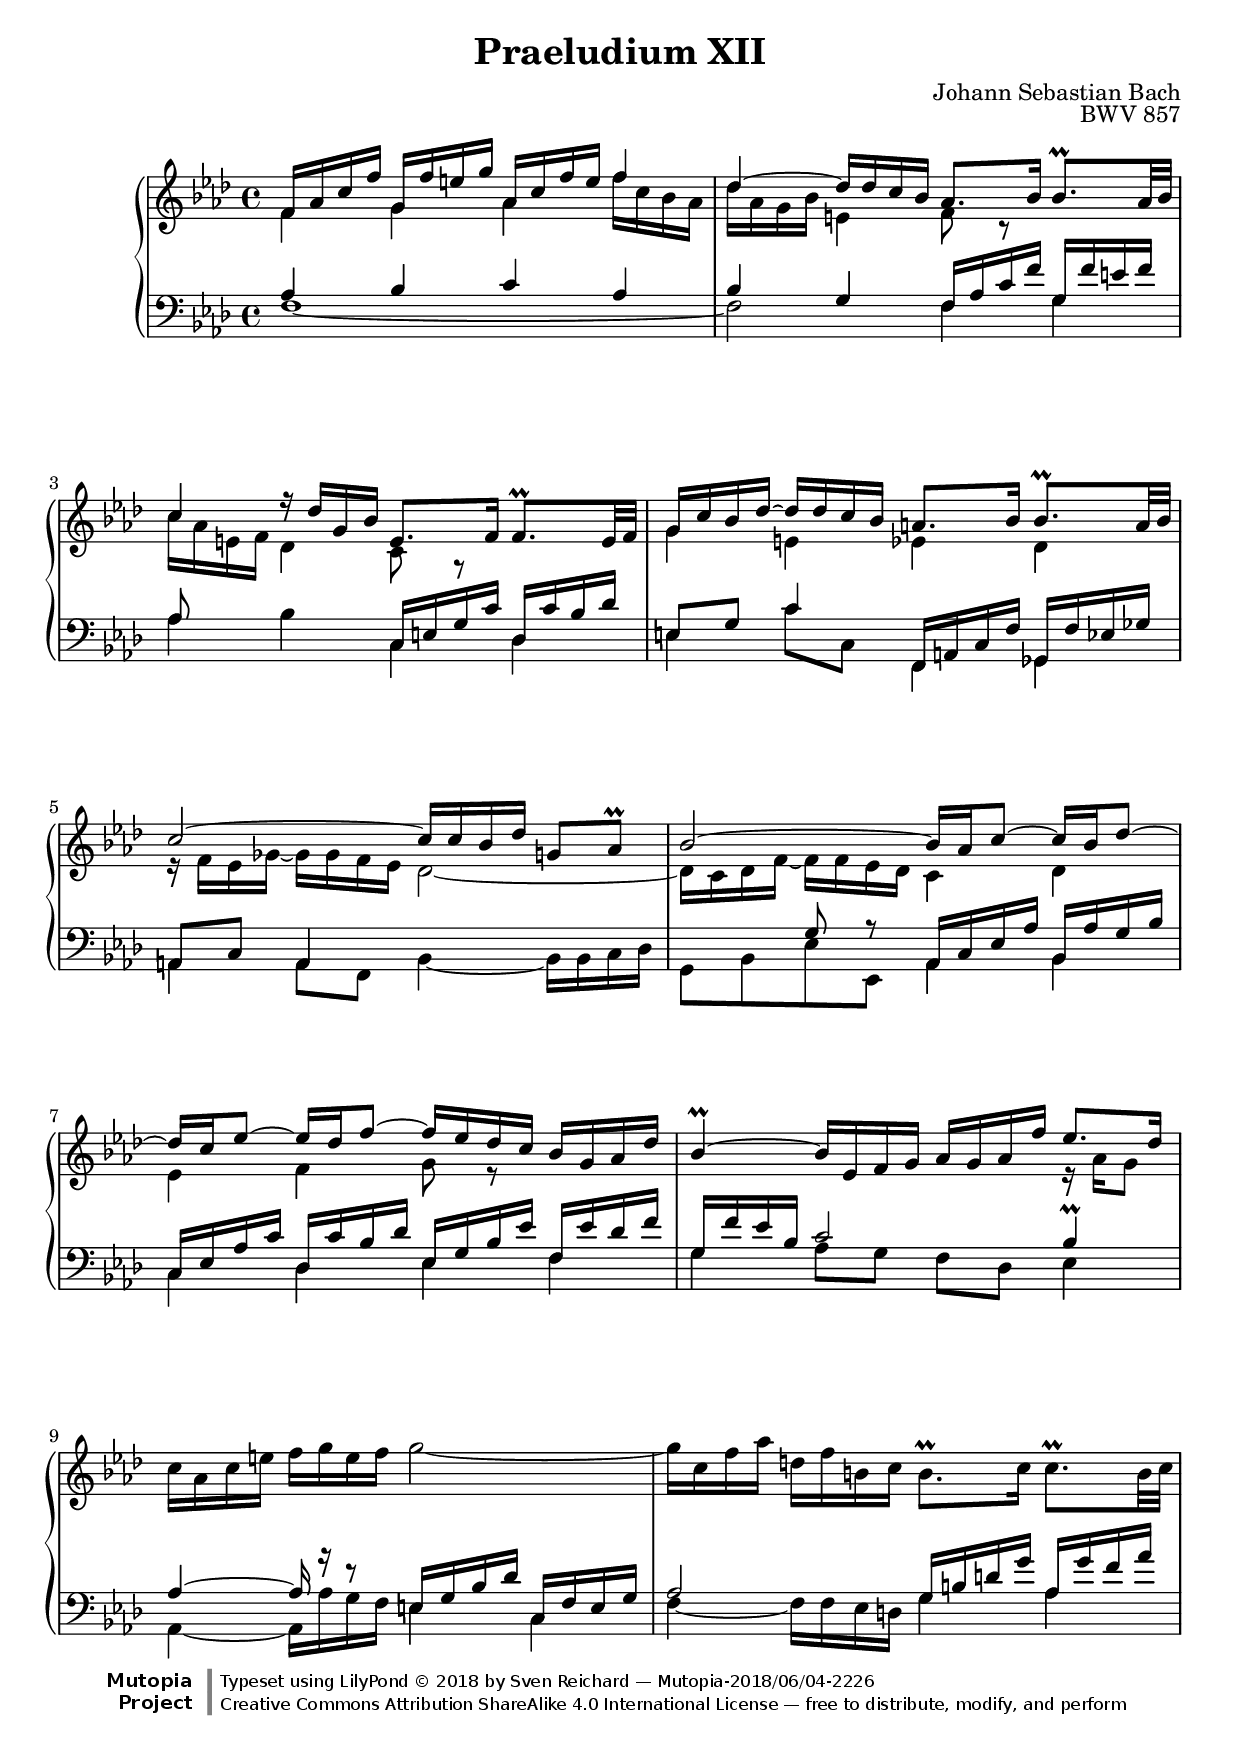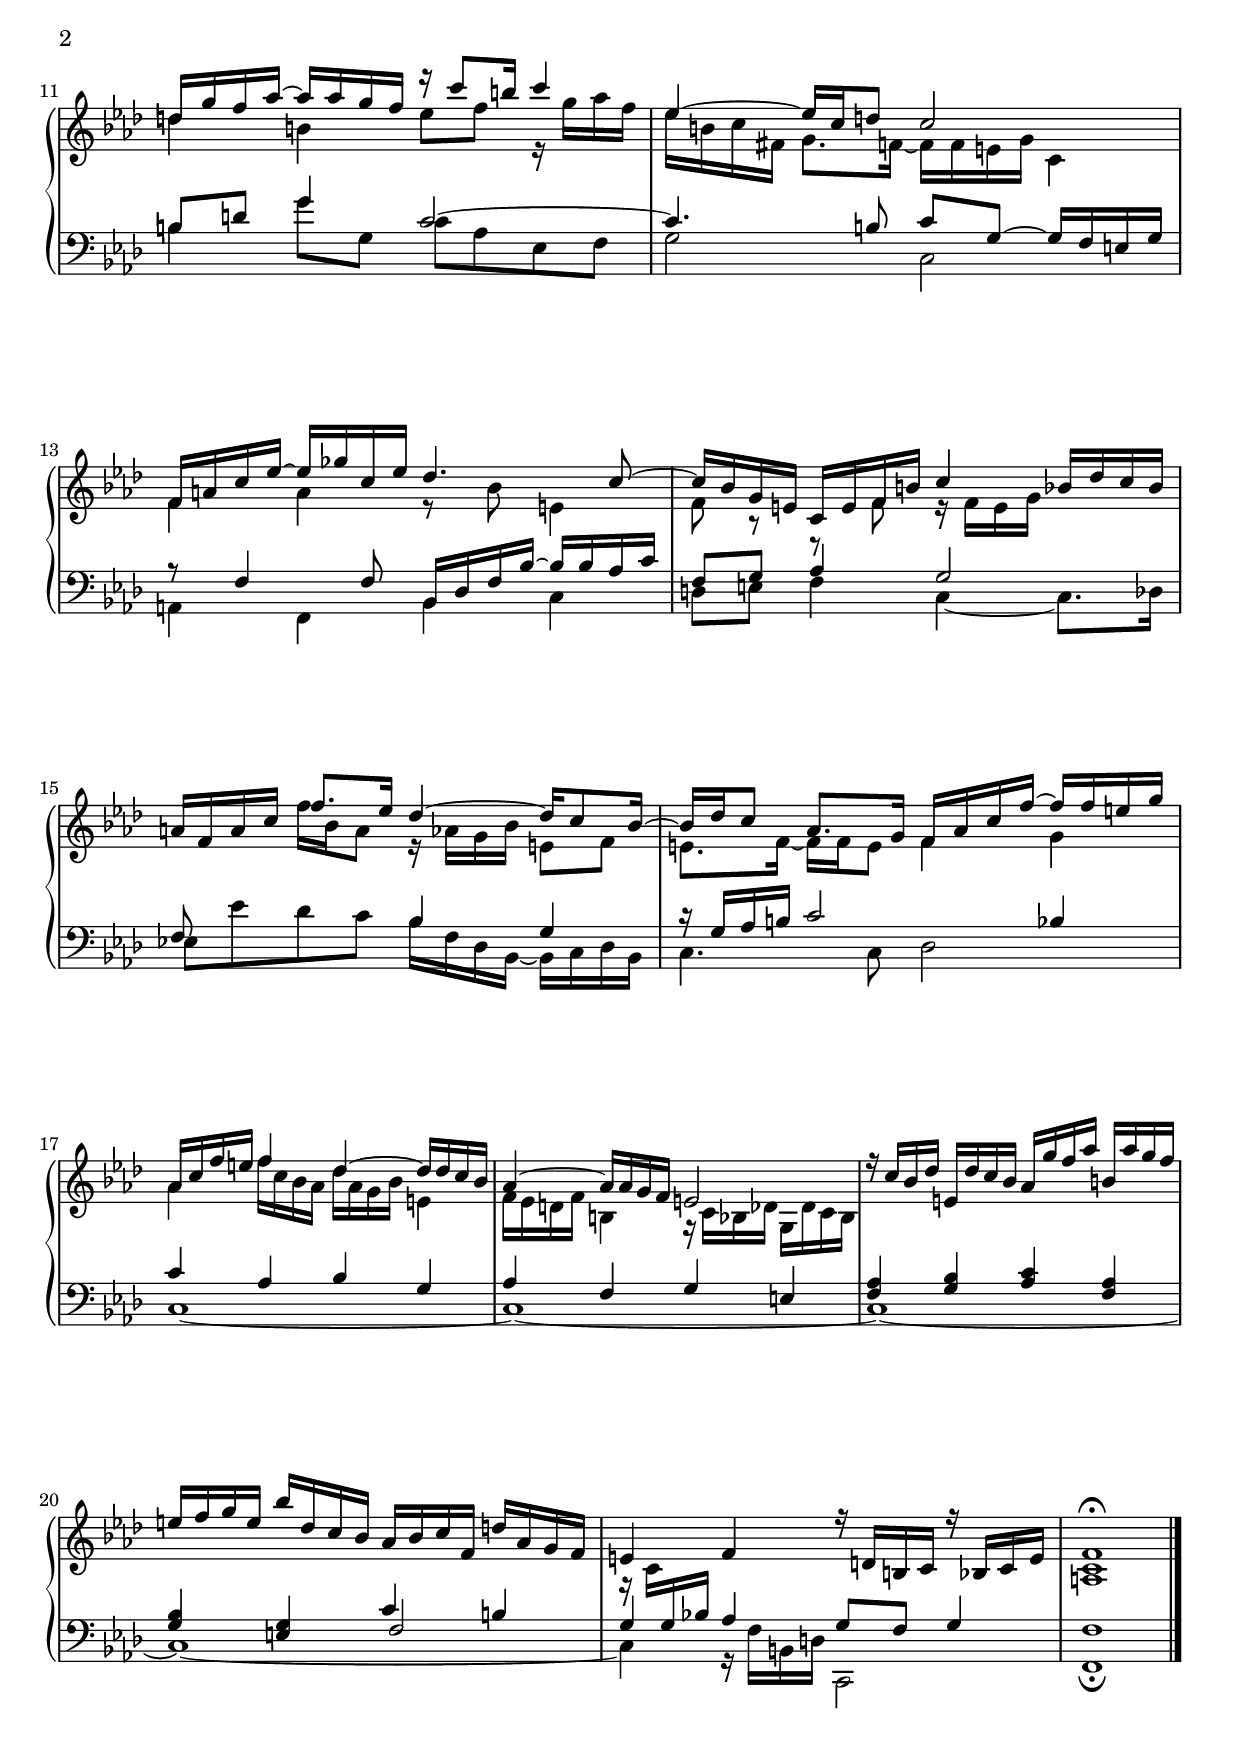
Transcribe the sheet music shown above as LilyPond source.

\version "2.18.2"

\header {
  title = "Praeludium XII"
  composer = "Johann Sebastian Bach"
  opus = "BWV 857"
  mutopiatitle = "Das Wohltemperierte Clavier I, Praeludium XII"
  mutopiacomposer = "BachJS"
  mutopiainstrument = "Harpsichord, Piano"
  date = "1722"
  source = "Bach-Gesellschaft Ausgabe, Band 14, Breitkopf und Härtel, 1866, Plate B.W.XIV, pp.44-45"
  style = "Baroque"
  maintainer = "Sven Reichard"
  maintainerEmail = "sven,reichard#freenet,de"
  version = "2.18.2"
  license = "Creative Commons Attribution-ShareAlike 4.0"
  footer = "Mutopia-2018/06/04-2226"
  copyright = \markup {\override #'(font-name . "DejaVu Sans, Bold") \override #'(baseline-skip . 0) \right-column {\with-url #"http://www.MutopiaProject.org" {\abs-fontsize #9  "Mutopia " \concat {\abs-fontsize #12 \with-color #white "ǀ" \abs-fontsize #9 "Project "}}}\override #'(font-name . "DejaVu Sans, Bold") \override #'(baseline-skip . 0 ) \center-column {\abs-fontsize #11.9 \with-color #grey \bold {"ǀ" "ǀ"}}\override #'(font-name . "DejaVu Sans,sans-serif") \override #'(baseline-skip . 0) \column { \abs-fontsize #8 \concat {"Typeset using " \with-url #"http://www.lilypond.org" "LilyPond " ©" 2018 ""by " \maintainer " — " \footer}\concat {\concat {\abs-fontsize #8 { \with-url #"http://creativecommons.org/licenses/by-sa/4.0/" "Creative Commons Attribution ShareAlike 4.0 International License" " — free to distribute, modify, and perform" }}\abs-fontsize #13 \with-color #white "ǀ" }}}
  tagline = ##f
}

\paper {
   ragged-bottom = ##f
   ragged-last-bottom = ##f
}

staffup       = { \change Staff = "up"  }
staffdown     = { \change Staff = "down"  }

\include "articulate.ly"

global = {  
 \key f \minor
 \time 4/4
}

soprano = \new Voice  \relative f'
{ \voiceOne
  |
  f16 as c f  g, f' e g  as, c f e f4 |
  des4 ~ des16 des c bes  as8. bes16  bes8.\prall as32 bes |

  c4 r16 des g, bes e,8. f16  f8.\prall e32 f |
  g16 c bes des ~ des des c bes a8. bes16  bes8.\prall a32 bes |

  c2 ~ c16 c bes des g,8 as\prall |
  bes2 ~ bes16 as c8 ~ c16 bes des8 ~ |

  des16 c es8 ~ es16 des f8 ~ f16 es des c bes g as des |
  bes4\prall ~ bes16 es, f g as g as f' es8. des16 |
  s1 |

  s1 |
  d16  g f as ~ as as g f r c'8 b16 c4 |

%%%%%%

  es,4 ~ es16 c d8 c2 |
  f,16 a c es ~ es ges c, es des4. c8~ |

  c16 bes g e c e f b c4  bes16 des c bes |
  a f a c f8. es16 des4 ~ des16 c8 bes16 ~ |

  bes des c8 as8. g16 f as c f ~ f f e g |
  as, c f e f4 des ~ des16 des c bes |

  as4 ~ as16 as g f e2 |
  r16 c' bes des e, des' c bes as g' f as b, as' g f |

  e f g e bes' des, c bes as bes c f, d' as g f |
  e4 f4 r16 d b c r bes c e |
  f1\fermata
  
}

alto = \new Voice \relative f'
{ \voiceTwo
  |
  f4 g as f'16 c bes as |
  des as g bes e,4 f8 r s4 |

  c'16 as e f des4 c8 r s4 |
  g'4 e es des |

  r16 f es ges ~ ges ges f es des2 ~ |
  des16 c des f ~ f f es des c4 des |

  es f g8 r s4 |
  s2 s4 r16 as g8 |
  c16 as c e f g e f g2 ~ |

  g16 c, f as d, f b, c b8. ^\prall c16 c8.^\prall%{^\markup{\natural}%} b32 c |
  d4 b es8 f r16 g as f |
  %%%%%

  es b c fis, g8. f16 ~ f f e g c,4 |

  f a r8 bes e,4 |
  % 14
  f8 r r f r16 f e g s4 |
  s4 f'16 bes, a8 r16 as g bes e,8 f |

  e8. f16 ~ f f e8 f4 g |
  as f'16 c bes as des as g bes e,4 |

  f16 es d f b,4 r16 c bes des g, des' c bes |
  \voiceOne
  \staffdown
  s1 |
  s2 c4 b|
  \staffup
  \voiceTwo
  r16 c
  \staffdown
  \voiceOne
  g bes! as4 g8 f g4 |
  \staffup
  \voiceTwo
  << c1 \\ a >> 
}


tenor = \new Voice \relative f
{ \voiceOne
  \staffdown
  as4 bes c as |
  bes g f16 as c f g, f' e f|

  as,8 s s4 c,16 e g c des, c' bes des |
  e,8 g c4 f,,16 a c f ges, f' es ges |

  a,8 c a4 s2 |
  s4 g'8 r as,16 c es as bes, as' g bes |

  c, es as c  des, c' bes des  es, g bes es  f, es' des f |
  g, f' es bes c2 bes4\prall |
  as4 ~ as16 r r8 e16 g bes des c, f e g |

  as2 g16 b d g as, g' f as |
  b,8 d g4 c,2 ~ |
  
  c4. b8 c g ~ g16 f e g |
  r8 f4 f8  bes,16 des f bes ~ bes bes as c |

  f,8 g as4 g2 |
  f8 s s4 bes4 g |

  r16 g as b c2 bes4 |
  c as bes g |

  as f g e |
  \voiceThree <f as> <g bes> <as c> <f as> |
  <g bes> <e g> f2  |
  
  g4 s s2 |
  f1
  }

bass = \new Voice \relative f {
  \voiceTwo
\staffdown
  f1 ~ |
  f2 f4 g |
  
  as bes c, des |
  e c'8 c, f,4 ges|

  a a8 f bes4 ~ bes16 bes c des|
  g,8 bes es es, as4  bes |

  c des es f |
  g as8 g f des es4 |
  as,4 ~ as16 as' g f e4 c |

  f4 ~ f16 f es d g4 as  |
  b4 g'8 g, c as es f |

  g2 c, |
  a4 f bes c |

  d8 e f4 c ~ c8. des16 |
  es!8 es' des c bes16 f des bes ~ bes c des bes |

  c4. c8 des2 |
  c1 ~  |c ~  |c~ | c~  |
  c4 r16 f b, d c,2 |
  f1_\fermata
  \bar "|."
  }


%%%%%%%%%%%%%%%%%%%%%%%%%%%%%%%%%%%%%%%%
% MIDI
\score {
  \articulate
\new PianoStaff <<
  \new Staff="up" \with {midiInstrument = #"harpsichord"}
  << \global \clef treble
     \soprano 
     \alto
     \tenor
     \bass
   >>
  \new Staff="down" \with {midiInstrument = #"harpsichord"}
  << \global \clef treble
     s1
   >>
>>  
  \midi { \tempo 4=72 }
  
}


%%%%%%%%%%%%%%%%%%%%%%%%%%%%%%%%%%%%%%%%
% Printed score
\score {
  \new PianoStaff << 
    \new Staff="up"
    << \global \clef treble
       \soprano 
       \alto
       \tenor 
       \bass
     >>
    \new Staff="down"
    << \global \clef bass
       s1
     >>
  >>
  \layout { }
}
